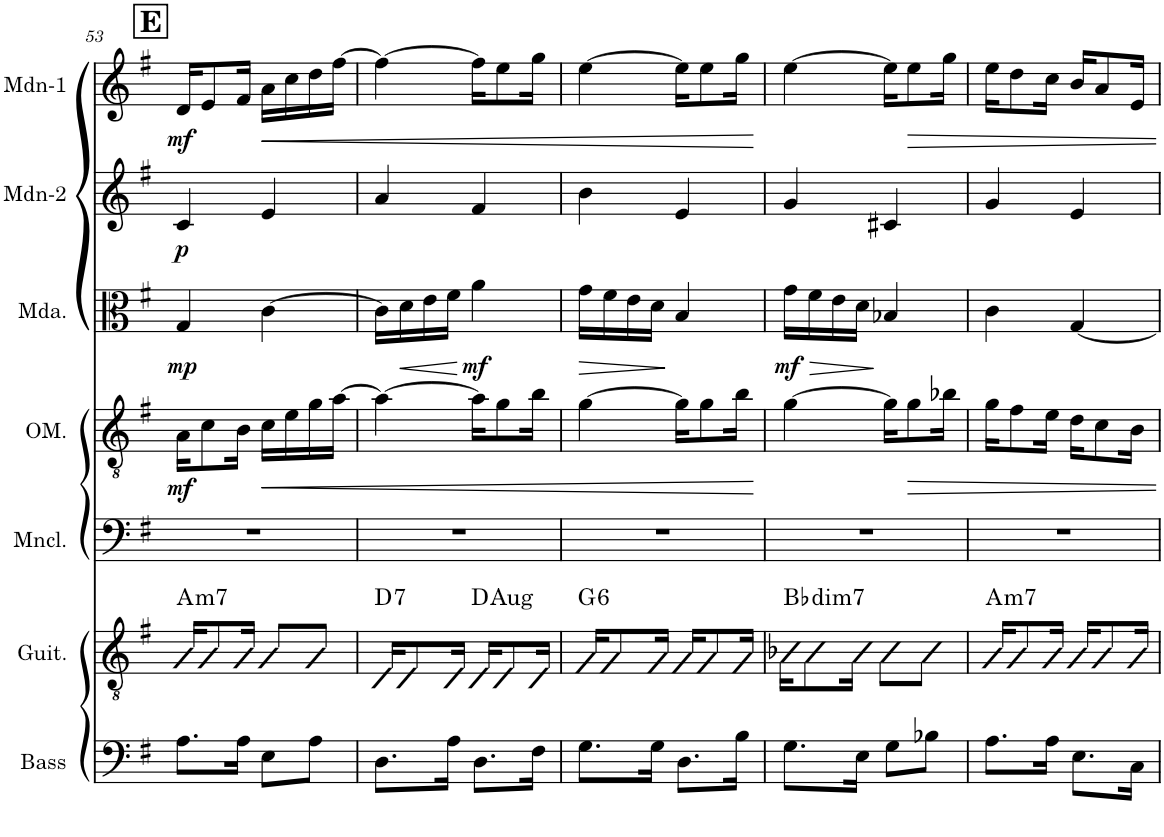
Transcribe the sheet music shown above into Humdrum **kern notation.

**kern	**kern	**harte	**kern	**kern	**dynam	**kern	**dynam	**kern	**dynam	**kern	**dynam
*part7	*part6	*part6	*part5	*part4	*part4	*part3	*part3	*part2	*part2	*part1	*part1
*staff7	*staff6	*	*staff5	*staff4	*staff4	*staff3	*staff3	*staff2	*staff2	*staff1	*staff1
*I"Acoustic Bass	*I"Acoustic Guitar	*	*I"Mandocello	*I"Octave Mandolin	*	*I"Mandola	*	*I"Mandolin-2	*	*I"Mandolin-1	*
*I'Bass	*I'Guit.	*	*I'Mncl.	*I'OM.	*	*I'Mda.	*	*I'Mdn-2	*	*I'Mdn-1	*
!!LO:PB:g=z
*clefF4	*clefGv2	*	*clefF4	*clefGv2	*	*clefC3	*	*clefG2	*	*clefG2	*
*Trd7c12	*	*	*	*	*	*	*	*	*	*	*
*k[f#]	*k[f#]	*	*k[f#]	*k[f#]	*	*k[f#]	*	*k[f#]	*	*k[f#]	*
*M2/4	*M2/4	*	*M2/4	*M2/4	*	*M2/4	*	*M2/4	*	*M2/4	*
!!LO:REH:place=s1:a:B:cj:fs=14:t=E
=53	=53	=53	=53	=53	=53	=53	=53	=53	=53	=53	=53
!	!	!LO:H:kt=m7	!	!	!LO:DY:b	!	!LO:DY:b	!	!LO:DY:b	!	!LO:DY:b
8.A\L	16A/KL	A:min7	2r	16A\KL	mf	4G/	mp	4c/	p	16d/KL	mf
.	8A/	.	.	8c\	.	.	.	.	.	8e/	.
16A\Jk	16A/Jk	.	.	16B\Jk	.	.	.	.	.	16f#/Jk	.
!	!	!	!	!	!LO:HP:b	!	!	!	!	!	!LO:HP:b
8E\L	8A/L	.	.	16c\LL	<	[4c\	.	4e/	.	16a\LL	<
.	.	.	.	16e\	.	.	.	.	.	16cc\	.
8A\J	8A/J	.	.	16g\	.	.	.	.	.	16dd\	.
.	.	.	.	[16a\JJ	.	.	.	.	.	[16ff#\JJ	.
=54	=54	=54	=54	=54	=54	=54	=54	=54	=54	=54	=54
!	!	!LO:H:kt=7	!	!	!	!	!	!	!	!	!
8.D\L	16D/KL	D:7	2r	4a\_	.	16c\LL]	.	4a/	.	4ff#\_	.
!	!	!	!	!	!	!	!LO:HP:b	!	!	!	!
.	8D/	.	.	.	.	16d\	<	.	.	.	.
.	.	.	.	.	.	16e\	.	.	.	.	.
16A\Jk	16D/Jk	.	.	.	.	16f#\JJ	.	.	.	.	.
!	!	!LO:H:kt=Aug	!	!	!	!	!LO:DY:n=1:b	!	!	!	!
8.D\L	16D/KL	D:aug	.	16a\KL]	.	4a\	[ mf	4f#/	.	16ff#\KL]	.
.	8D/	.	.	8g\	.	.	.	.	.	8ee\	.
16F#\Jk	16D/Jk	.	.	16b\Jk	.	.	.	.	.	16gg\Jk	.
=55	=55	=55	=55	=55	=55	=55	=55	=55	=55	=55	=55
!	!	!LO:H:kt=6	!	!	!	!	!LO:HP:b	!	!	!	!
8.G\L	16G/KL	G:maj6	2r	[4g\	.	16g\LL	>	4b\	.	[4ee\	.
.	8G/	.	.	.	.	16f#\	.	.	.	.	.
.	.	.	.	.	.	16e\	.	.	.	.	.
16G\Jk	16G/Jk	.	.	.	.	16d\JJ	.	.	.	.	.
8.D\L	16G/KL	.	.	16g\KL]	.	4B/	]	4e/	.	16ee\KL]	.
.	8G/	.	.	8g\	.	.	.	.	.	8ee\	.
16B\Jk	16G/Jk	.	.	16b\Jk	.	.	.	.	.	16gg\Jk	.
.	.	.	.	.	[	.	.	.	.	.	[
=56	=56	=56	=56	=56	=56	=56	=56	=56	=56	=56	=56
!	!	!	!	!	!	!	!LO:HP:b	!	!	!	!
!	!	!LO:H:kt=dim7	!	!	!	!	!LO:DY:n=1:b	!	!	!	!
8.G\L	16B-X\KL	Bb:dim7	2r	[4g\	.	16g\LL	> mf	4g/	.	[4ee\	.
.	8B-\	.	.	.	.	16f#\	.	.	.	.	.
.	.	.	.	.	.	16e\	.	.	.	.	.
16E\Jk	16B-\Jk	.	.	.	.	16d\JJ	.	.	.	.	.
8G\L	8B-\L	.	.	16g\KL]	.	4B-X/	]	4c#X/	.	16ee\KL]	.
.	.	.	.	8g\	.	.	.	.	.	8ee\	.
8B-X\J	8B-\J	.	.	.	.	.	.	.	.	.	.
.	.	.	.	16b-X\Jk	.	.	.	.	.	16gg\Jk	.
=57	=57	=57	=57	=57	=57	=57	=57	=57	=57	=57	=57
!	!	!LO:H:kt=m7	!	!	!	!	!	!	!	!	!
8.A\L	16A/KL	A:min7	2r	16g\KL	.	4c\	.	4g/	.	16ee\KL	.
.	8A/	.	.	8f#\	.	.	.	.	.	8dd\	.
16A\Jk	16A/Jk	.	.	16e\Jk	.	.	.	.	.	16cc\Jk	.
8.E\L	16A/KL	.	.	16d\KL	.	[4G/	.	4e/	.	16b/KL	.
.	8A/	.	.	8c\	.	.	.	.	.	8a/	.
16C\Jk	16A/Jk	.	.	16B\Jk	.	.	.	.	.	16e/Jk	.
=	=	=	=	=	=	=	=	=	=	=	=
*-	*-	*-	*-	*-	*-	*-	*-	*-	*-	*-	*-
